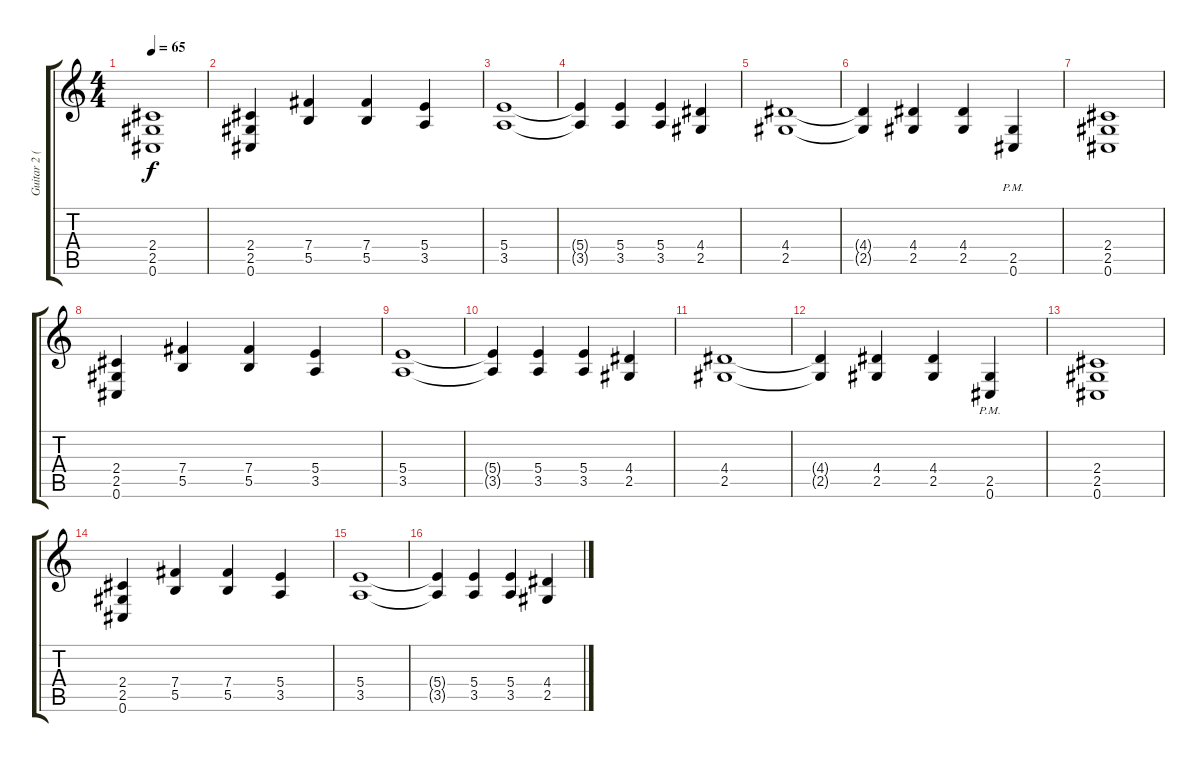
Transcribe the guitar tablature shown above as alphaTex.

\track ("Guitar 2 (Distortion)" "Guitar 2 (") {instrument distortionguitar}
\staff {score tabs}
\tuning (Db4 Ab3 E3 B2 Gb2 Db2) {hide}
\ts (4 4)
\tempo 65
\clef g2
\ks c
(2.4 2.5 0.6).1{dy f} |
(2.4 2.5 0.6).4 (7.4 5.5).4 (7.4 5.5).4 (5.4 3.5).4 |
(5.4 3.5).1 |
(5.4{t} 3.5{t}).4 (5.4 3.5).4 (5.4 3.5).4 (4.4 2.5).4 |
(4.4 2.5).1 |
(4.4{t} 2.5{t}).4 (4.4 2.5).4 (4.4 2.5).4 (2.5{pm} 0.6{pm}).4 |
(2.4 2.5 0.6).1 |
(2.4 2.5 0.6).4 (7.4 5.5).4 (7.4 5.5).4 (5.4 3.5).4 |
(5.4 3.5).1 |
(5.4{t} 3.5{t}).4 (5.4 3.5).4 (5.4 3.5).4 (4.4 2.5).4 |
(4.4 2.5).1 |
(4.4{t} 2.5{t}).4 (4.4 2.5).4 (4.4 2.5).4 (2.5{pm} 0.6{pm}).4 |
(2.4 2.5 0.6).1 |
(2.4 2.5 0.6).4 (7.4 5.5).4 (7.4 5.5).4 (5.4 3.5).4 |
(5.4 3.5).1 |
(5.4{t} 3.5{t}).4 (5.4 3.5).4 (5.4 3.5).4 (4.4 2.5).4
